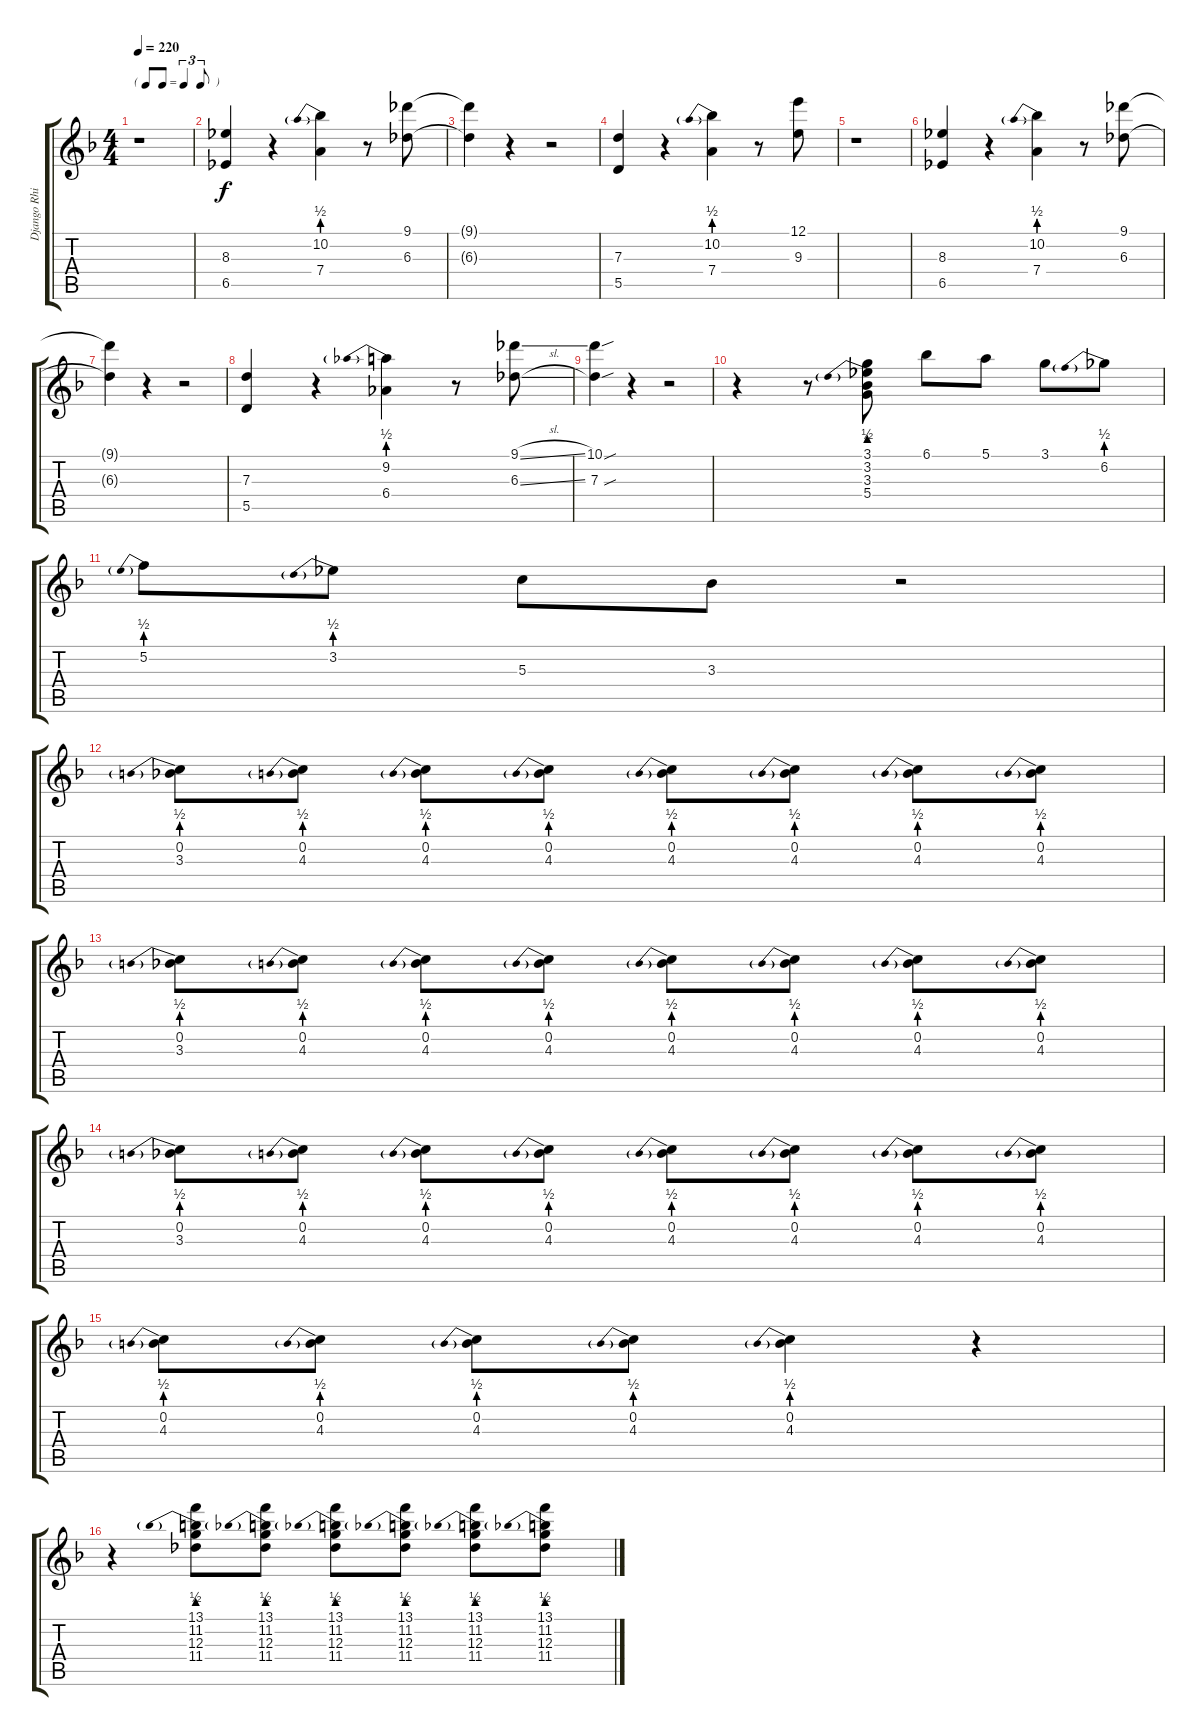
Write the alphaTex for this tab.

\track ("Django Rhinehardt" "Django Rhi") {instrument electricguitarjazz}
\staff {score tabs}
\tuning (E4 B3 G3 D3 A2 E2) {hide}
\ts (4 4)
\tf triplet8th
\tempo 220
\clef g2
\ks f
r.1{dy f} |
(8.3 6.5).4 r.4 (10.2{be (prebend 0 2 60 2)} 7.4).4 r.8 (9.1 6.3).8 |
(9.1{t} 6.3{t}).4 r.4 r.2 |
(7.3 5.5).4 r.4 (10.2{be (prebend 0 2 60 2)} 7.4).4 r.8 (12.1 9.3).8 |
r.1 |
(8.3 6.5).4 r.4 (10.2{be (prebend 0 2 60 2)} 7.4).4 r.8 (9.1 6.3).8 |
(9.1{t} 6.3{t}).4 r.4 r.2 |
(7.3 5.5).4 r.4 (9.2{be (prebend 0 2 60 2)} 6.4).4 r.8 (9.1{sl} 6.3{sl}).8 |
(10.1{sou} 7.3{sou}).4 r.4 r.2 |
r.4 r.8 (3.1 3.2{be (prebend 0 2 60 2)} 3.3 5.4).8 6.1.8 5.1.8 3.1.8 6.2{be (prebend 0 2 60 2)}.8 |
5.2{be (prebend 0 2 60 2)}.8 3.2{be (prebend 0 2 60 2)}.8 5.3.8 3.3.8 r.2 |
(0.2{be (prebend 0 2 60 2)} 3.3).8 (0.2{be (prebend 0 2 60 2)} 4.3).8 (0.2{be (prebend 0 2 60 2)} 4.3).8 (0.2{be (prebend 0 2 60 2)} 4.3).8 (0.2{be (prebend 0 2 60 2)} 4.3).8 (0.2{be (prebend 0 2 60 2)} 4.3).8 (0.2{be (prebend 0 2 60 2)} 4.3).8 (0.2{be (prebend 0 2 60 2)} 4.3).8 |
(0.2{be (prebend 0 2 60 2)} 3.3).8 (0.2{be (prebend 0 2 60 2)} 4.3).8 (0.2{be (prebend 0 2 60 2)} 4.3).8 (0.2{be (prebend 0 2 60 2)} 4.3).8 (0.2{be (prebend 0 2 60 2)} 4.3).8 (0.2{be (prebend 0 2 60 2)} 4.3).8 (0.2{be (prebend 0 2 60 2)} 4.3).8 (0.2{be (prebend 0 2 60 2)} 4.3).8 |
(0.2{be (prebend 0 2 60 2)} 3.3).8 (0.2{be (prebend 0 2 60 2)} 4.3).8 (0.2{be (prebend 0 2 60 2)} 4.3).8 (0.2{be (prebend 0 2 60 2)} 4.3).8 (0.2{be (prebend 0 2 60 2)} 4.3).8 (0.2{be (prebend 0 2 60 2)} 4.3).8 (0.2{be (prebend 0 2 60 2)} 4.3).8 (0.2{be (prebend 0 2 60 2)} 4.3).8 |
(0.2{be (prebend 0 2 60 2)} 4.3).8 (0.2{be (prebend 0 2 60 2)} 4.3).8 (0.2{be (prebend 0 2 60 2)} 4.3).8 (0.2{be (prebend 0 2 60 2)} 4.3).8 (0.2{be (prebend 0 2 60 2)} 4.3).4 r.4 |
r.4 (13.1 11.2{be (prebend 0 2 60 2)} 12.3 11.4).8 (13.1 11.2{be (prebend 0 2 60 2)} 12.3 11.4).8 (13.1 11.2{be (prebend 0 2 60 2)} 12.3 11.4).8 (13.1 11.2{be (prebend 0 2 60 2)} 12.3 11.4).8 (13.1 11.2{be (prebend 0 2 60 2)} 12.3 11.4).8 (13.1 11.2{be (prebend 0 2 60 2)} 12.3 11.4).8
